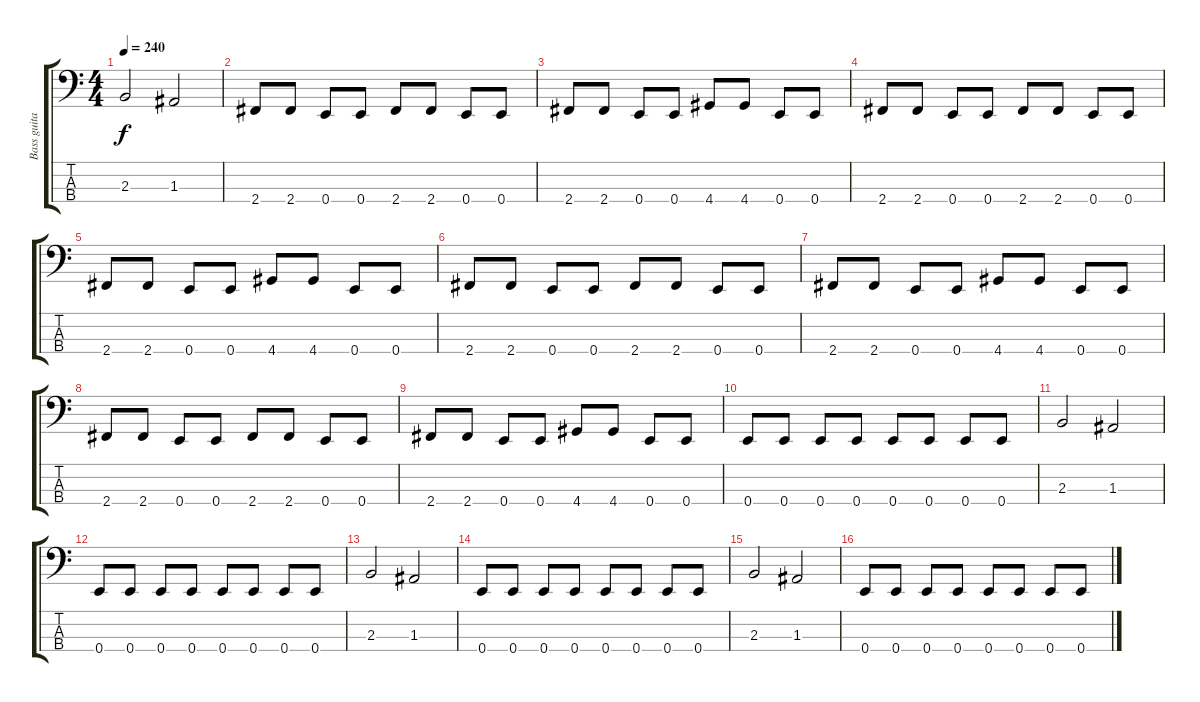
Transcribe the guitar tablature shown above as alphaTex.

\track ("Bass guitar" "Bass guita") {instrument electricbassfinger}
\staff {score tabs}
\tuning (G2 D2 A1 E1) {hide}
\ts (4 4)
\tempo 240
\clef f4
\ks c
2.3.2{dy f} 1.3.2 |
2.4.8 2.4.8 0.4.8 0.4.8 2.4.8 2.4.8 0.4.8 0.4.8 |
2.4.8 2.4.8 0.4.8 0.4.8 4.4.8 4.4.8 0.4.8 0.4.8 |
2.4.8 2.4.8 0.4.8 0.4.8 2.4.8 2.4.8 0.4.8 0.4.8 |
2.4.8 2.4.8 0.4.8 0.4.8 4.4.8 4.4.8 0.4.8 0.4.8 |
2.4.8 2.4.8 0.4.8 0.4.8 2.4.8 2.4.8 0.4.8 0.4.8 |
2.4.8 2.4.8 0.4.8 0.4.8 4.4.8 4.4.8 0.4.8 0.4.8 |
2.4.8 2.4.8 0.4.8 0.4.8 2.4.8 2.4.8 0.4.8 0.4.8 |
2.4.8 2.4.8 0.4.8 0.4.8 4.4.8 4.4.8 0.4.8 0.4.8 |
0.4.8 0.4.8 0.4.8 0.4.8 0.4.8 0.4.8 0.4.8 0.4.8 |
2.3.2 1.3.2 |
0.4.8 0.4.8 0.4.8 0.4.8 0.4.8 0.4.8 0.4.8 0.4.8 |
2.3.2 1.3.2 |
0.4.8 0.4.8 0.4.8 0.4.8 0.4.8 0.4.8 0.4.8 0.4.8 |
2.3.2 1.3.2 |
0.4.8 0.4.8 0.4.8 0.4.8 0.4.8 0.4.8 0.4.8 0.4.8
